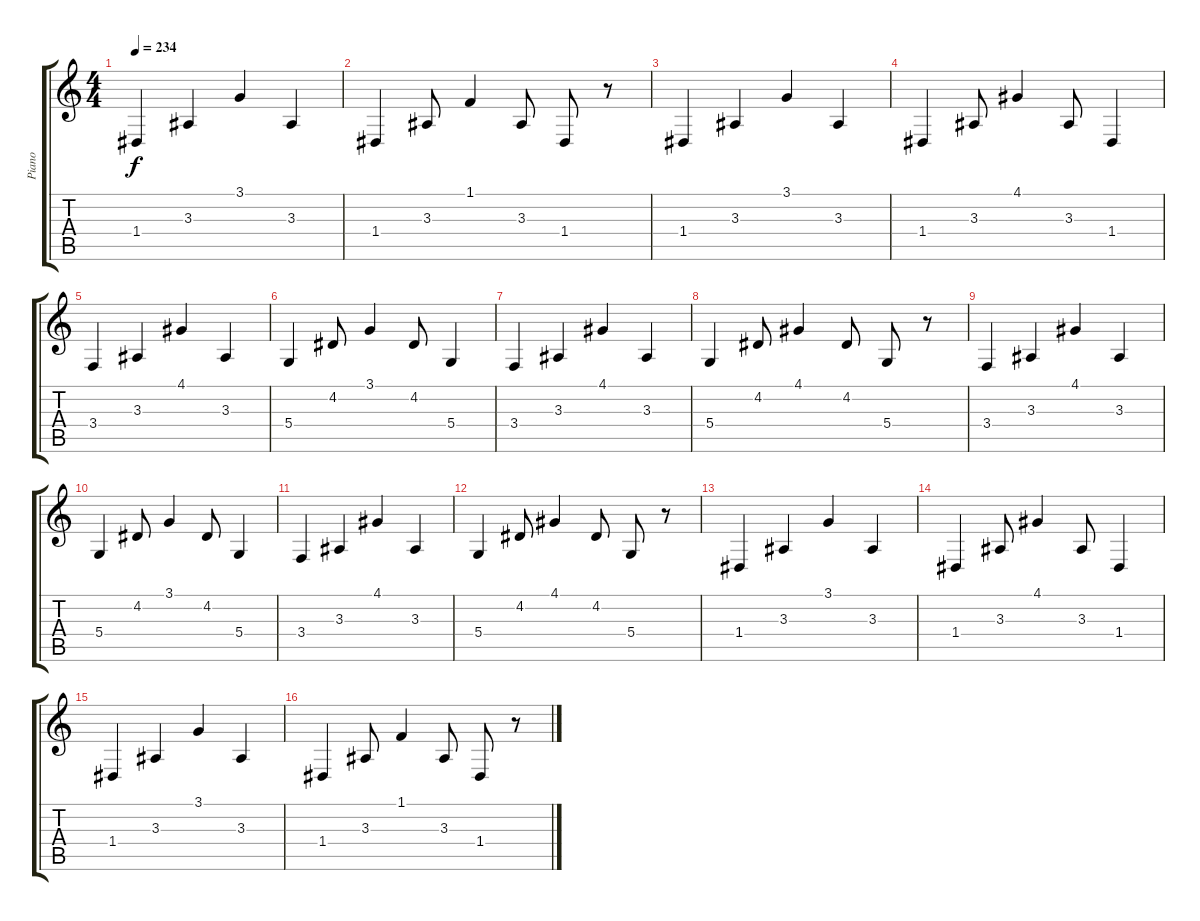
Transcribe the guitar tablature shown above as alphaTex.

\track ("Piano" "Piano") {instrument brightacousticpiano}
\staff {score tabs}
\tuning (E4 B3 G3 D3 A2 E2) {hide}
\ts (4 4)
\tempo 234
\clef g2
\ks c
1.4.4{dy f} 3.3.4 3.1.4 3.3.4 |
1.4.4 3.3.8 1.1.4 3.3.8 1.4.8 r.8 |
1.4.4 3.3.4 3.1.4 3.3.4 |
1.4.4 3.3.8 4.1.4 3.3.8 1.4.4 |
3.4.4 3.3.4 4.1.4 3.3.4 |
5.4.4 4.2.8 3.1.4 4.2.8 5.4.4 |
3.4.4 3.3.4 4.1.4 3.3.4 |
5.4.4 4.2.8 4.1.4 4.2.8 5.4.8 r.8 |
3.4.4 3.3.4 4.1.4 3.3.4 |
5.4.4 4.2.8 3.1.4 4.2.8 5.4.4 |
3.4.4 3.3.4 4.1.4 3.3.4 |
5.4.4 4.2.8 4.1.4 4.2.8 5.4.8 r.8 |
1.4.4 3.3.4 3.1.4 3.3.4 |
1.4.4 3.3.8 4.1.4 3.3.8 1.4.4 |
1.4.4 3.3.4 3.1.4 3.3.4 |
1.4.4 3.3.8 1.1.4 3.3.8 1.4.8 r.8
